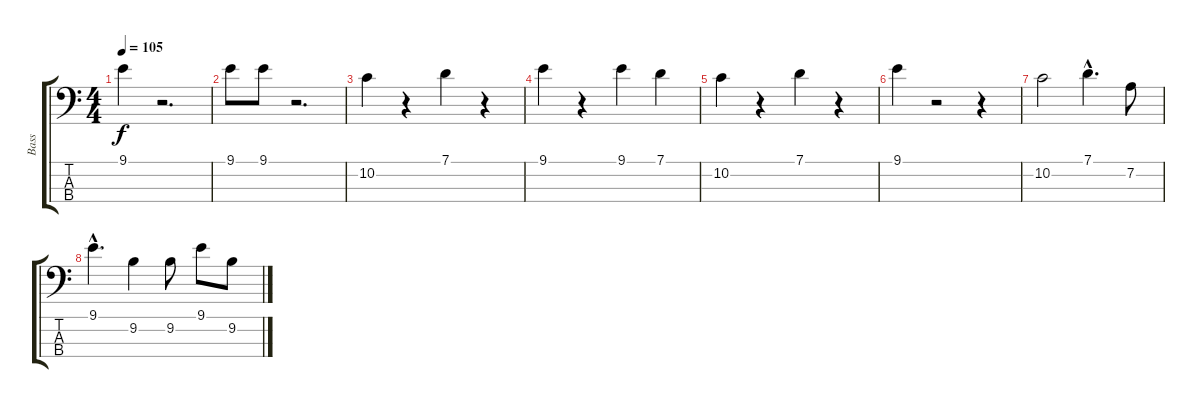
\track ("Bass" "Bass") {instrument electricbasspick}
\staff {score tabs}
\tuning (G2 D2 A1 E1) {hide}
\ts (4 4)
\tempo 105
\clef f4
\ks c
9.1.4{dy f} r.2{d} |
9.1.8 9.1.8 r.2{d} |
10.2.4 r.4 7.1.4 r.4 |
9.1.4 r.4 9.1.4 7.1.4 |
10.2.4 r.4 7.1.4 r.4 |
9.1.4 r.2 r.4 |
10.2.2 7.1{hac}.4{d} 7.2.8 |
9.1{hac}.4{d} 9.2.4 9.2.8 9.1.8 9.2.8
